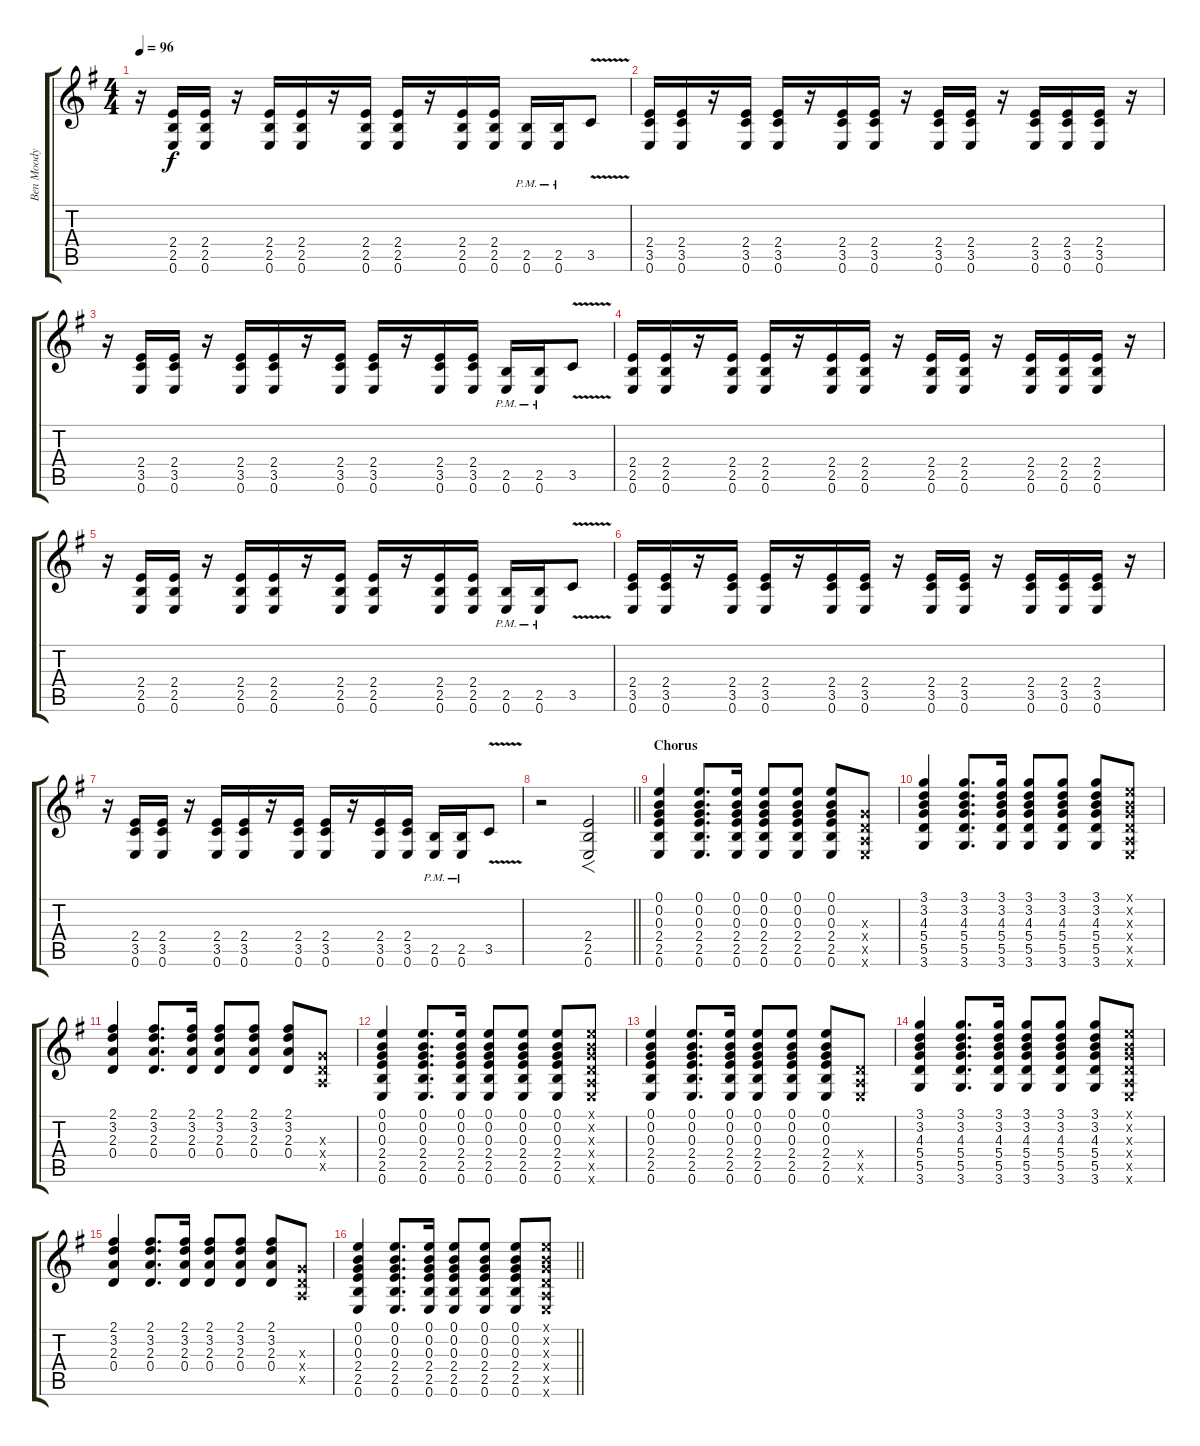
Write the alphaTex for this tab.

\track ("Ben Moody" "Ben Moody") {instrument overdrivenguitar}
\staff {score tabs}
\tuning (E4 B3 G3 D3 A2 E2) {hide}
\ts (4 4)
\tempo 96
\clef g2
\ks g
r.16{dy f} (2.4 2.5 0.6).16 (2.4 2.5 0.6).16 r.16 (2.4 2.5 0.6).16 (2.4 2.5 0.6).16 r.16 (2.4 2.5 0.6).16 (2.4 2.5 0.6).16 r.16 (2.4 2.5 0.6).16 (2.4 2.5 0.6).16 (2.5{pm} 0.6{pm}).16 (2.5{pm} 0.6{pm}).16 3.5{v}.8 |
(2.4 3.5 0.6).16 (2.4 3.5 0.6).16 r.16 (2.4 3.5 0.6).16 (2.4 3.5 0.6).16 r.16 (2.4 3.5 0.6).16 (2.4 3.5 0.6).16 r.16 (2.4 3.5 0.6).16 (2.4 3.5 0.6).16 r.16 (2.4 3.5 0.6).16 (2.4 3.5 0.6).16 (2.4 3.5 0.6).16 r.16 |
r.16 (2.4 3.5 0.6).16 (2.4 3.5 0.6).16 r.16 (2.4 3.5 0.6).16 (2.4 3.5 0.6).16 r.16 (2.4 3.5 0.6).16 (2.4 3.5 0.6).16 r.16 (2.4 3.5 0.6).16 (2.4 3.5 0.6).16 (2.5{pm} 0.6{pm}).16 (2.5{pm} 0.6{pm}).16 3.5{v}.8 |
(2.4 2.5 0.6).16{volume 13} (2.4 2.5 0.6).16 r.16 (2.4 2.5 0.6).16 (2.4 2.5 0.6).16 r.16 (2.4 2.5 0.6).16 (2.4 2.5 0.6).16 r.16 (2.4 2.5 0.6).16 (2.4 2.5 0.6).16 r.16 (2.4 2.5 0.6).16 (2.4 2.5 0.6).16 (2.4 2.5 0.6).16 r.16 |
r.16 (2.4 2.5 0.6).16 (2.4 2.5 0.6).16 r.16 (2.4 2.5 0.6).16 (2.4 2.5 0.6).16 r.16 (2.4 2.5 0.6).16 (2.4 2.5 0.6).16 r.16 (2.4 2.5 0.6).16 (2.4 2.5 0.6).16 (2.5{pm} 0.6{pm}).16 (2.5{pm} 0.6{pm}).16 3.5{v}.8 |
(2.4 3.5 0.6).16 (2.4 3.5 0.6).16 r.16 (2.4 3.5 0.6).16 (2.4 3.5 0.6).16 r.16 (2.4 3.5 0.6).16 (2.4 3.5 0.6).16 r.16 (2.4 3.5 0.6).16 (2.4 3.5 0.6).16 r.16 (2.4 3.5 0.6).16 (2.4 3.5 0.6).16 (2.4 3.5 0.6).16 r.16 |
r.16 (2.4 3.5 0.6).16 (2.4 3.5 0.6).16 r.16 (2.4 3.5 0.6).16 (2.4 3.5 0.6).16 r.16 (2.4 3.5 0.6).16 (2.4 3.5 0.6).16 r.16 (2.4 3.5 0.6).16 (2.4 3.5 0.6).16 (2.5{pm} 0.6{pm}).16 (2.5{pm} 0.6{pm}).16 3.5{v}.8 |
\barLineRight lightlight
r.2 (2.4 2.5 0.6).2{f} |
\section ("" "Chorus")
(0.1 0.2 0.3 2.4 2.5 0.6).4{volume 10} (0.1 0.2 0.3 2.4 2.5 0.6).8{d} (0.1 0.2 0.3 2.4 2.5 0.6).16 (0.1 0.2 0.3 2.4 2.5 0.6).8 (0.1 0.2 0.3 2.4 2.5 0.6).8 (0.1 0.2 0.3 2.4 2.5 0.6).8 (0.3{x} 0.4{x} 0.5{x} 0.6{x}).8 |
(3.1 3.2 4.3 5.4 5.5 3.6).4 (3.1 3.2 4.3 5.4 5.5 3.6).8{d} (3.1 3.2 4.3 5.4 5.5 3.6).16 (3.1 3.2 4.3 5.4 5.5 3.6).8 (3.1 3.2 4.3 5.4 5.5 3.6).8 (3.1 3.2 4.3 5.4 5.5 3.6).8 (0.1{x} 0.2{x} 0.3{x} 0.4{x} 0.5{x} 0.6{x}).8 |
(2.1 3.2 2.3 0.4).4 (2.1 3.2 2.3 0.4).8{d} (2.1 3.2 2.3 0.4).16 (2.1 3.2 2.3 0.4).8 (2.1 3.2 2.3 0.4).8 (2.1 3.2 2.3 0.4).8 (0.3{x} 0.4{x} 0.5{x}).8 |
(0.1 0.2 0.3 2.4 2.5 0.6).4 (0.1 0.2 0.3 2.4 2.5 0.6).8{d} (0.1 0.2 0.3 2.4 2.5 0.6).16 (0.1 0.2 0.3 2.4 2.5 0.6).8 (0.1 0.2 0.3 2.4 2.5 0.6).8 (0.1 0.2 0.3 2.4 2.5 0.6).8 (0.1{x} 0.2{x} 0.3{x} 0.4{x} 0.5{x} 0.6{x}).8 |
(0.1 0.2 0.3 2.4 2.5 0.6).4 (0.1 0.2 0.3 2.4 2.5 0.6).8{d} (0.1 0.2 0.3 2.4 2.5 0.6).16 (0.1 0.2 0.3 2.4 2.5 0.6).8 (0.1 0.2 0.3 2.4 2.5 0.6).8 (0.1 0.2 0.3 2.4 2.5 0.6).8 (0.4{x} 0.5{x} 0.6{x}).8 |
(3.1 3.2 4.3 5.4 5.5 3.6).4 (3.1 3.2 4.3 5.4 5.5 3.6).8{d} (3.1 3.2 4.3 5.4 5.5 3.6).16 (3.1 3.2 4.3 5.4 5.5 3.6).8 (3.1 3.2 4.3 5.4 5.5 3.6).8 (3.1 3.2 4.3 5.4 5.5 3.6).8 (0.1{x} 0.2{x} 0.3{x} 0.4{x} 0.5{x} 0.6{x}).8 |
(2.1 3.2 2.3 0.4).4 (2.1 3.2 2.3 0.4).8{d} (2.1 3.2 2.3 0.4).16 (2.1 3.2 2.3 0.4).8 (2.1 3.2 2.3 0.4).8 (2.1 3.2 2.3 0.4).8 (0.3{x} 0.4{x} 0.5{x}).8 |
\barLineRight lightlight
(0.1 0.2 0.3 2.4 2.5 0.6).4 (0.1 0.2 0.3 2.4 2.5 0.6).8{d} (0.1 0.2 0.3 2.4 2.5 0.6).16 (0.1 0.2 0.3 2.4 2.5 0.6).8 (0.1 0.2 0.3 2.4 2.5 0.6).8 (0.1 0.2 0.3 2.4 2.5 0.6).8 (0.1{x} 0.2{x} 0.3{x} 0.4{x} 0.5{x} 0.6{x}).8
